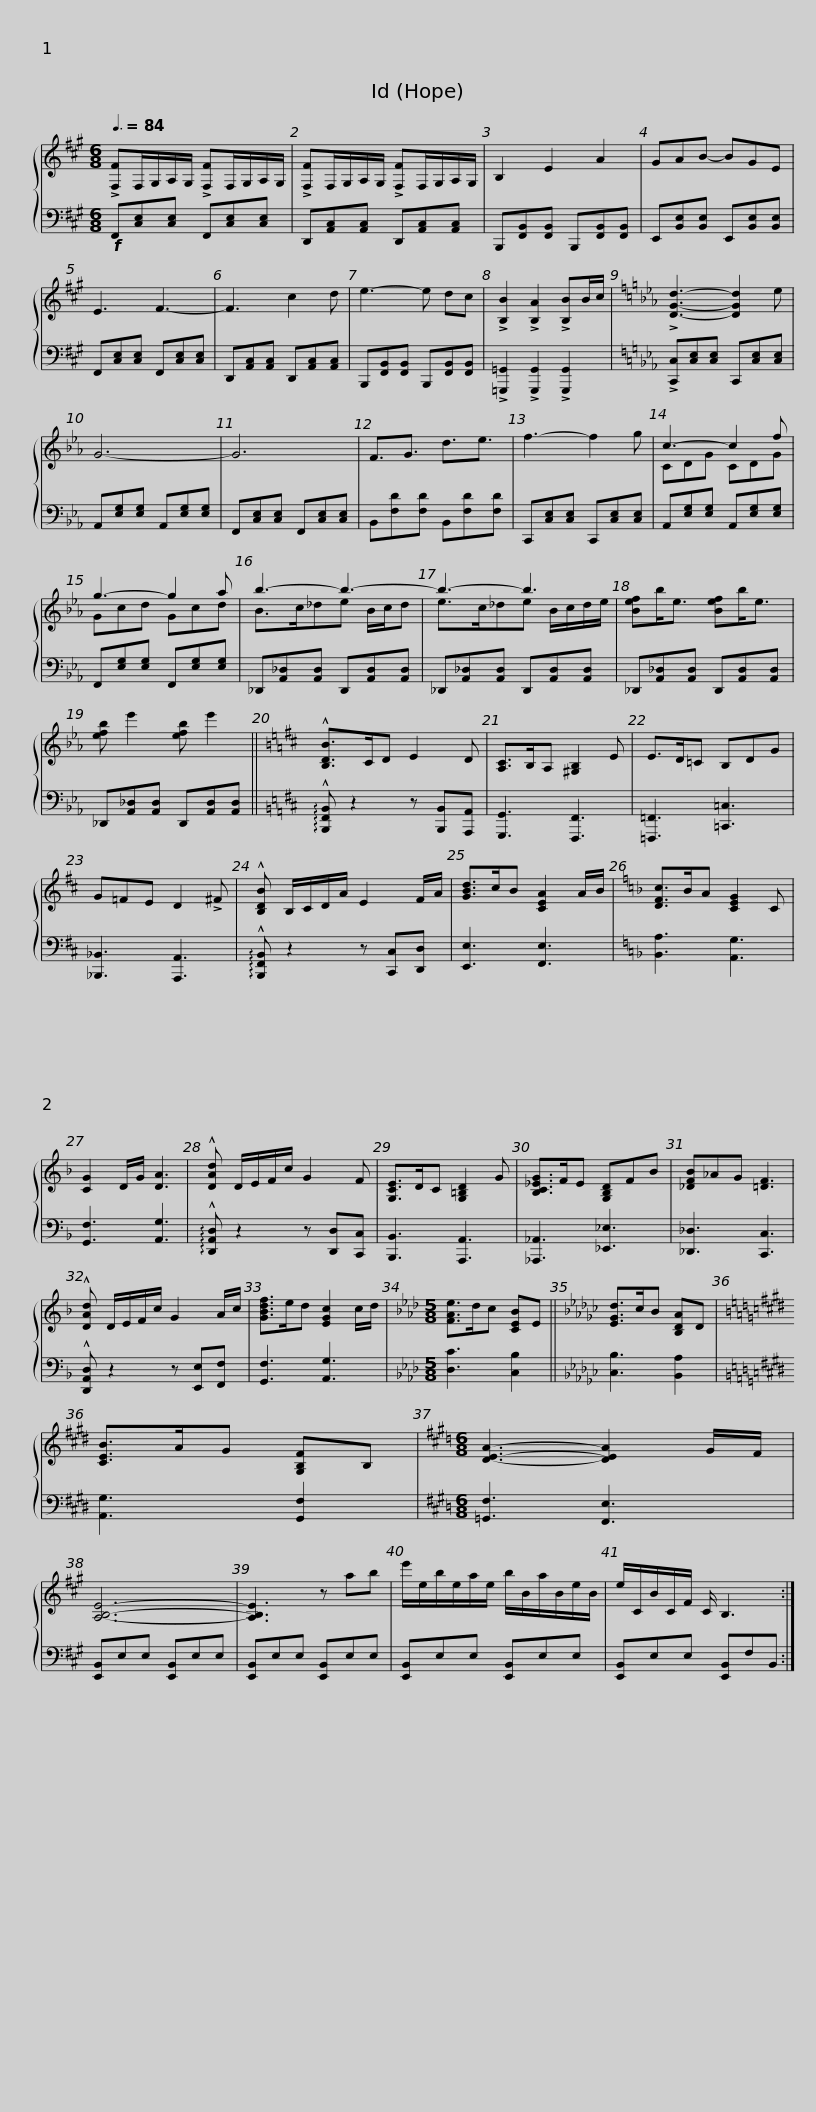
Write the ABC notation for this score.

X:1
%%score { ( 1 3 ) | 2 }
L:1/8
Q:3/8=84
M:6/8
I:linebreak $
K:A
V:1 treble
V:3 treble
V:2 bass
V:1
 !>![F,F]F,/G,/A,/G,/ !>![F,F]F,/G,/A,/G,/ | !>![F,F]F,/G,/A,/G,/ !>![F,F]F,/G,/A,/G,/ | B,2 E2 A2 | GAB- BGE |$ E3 F3- | %5
 F3 c2 d | e3- e dc | !>![B,B]2 !>![B,A]2 !>![B,B]B/c/ |[K:Eb] !>![DGd]3- [DGd]2 e | G6- |$ %10
 G6 | F3/2G3/2 d3/2e3/2 | f3- f2 g | c3- c2 f | g3- g2 a |$ %15
 b3- b3- | b3- b3 | [Bef]b<e [Bef]b<e | [efb] e'2 [efb] e'2 ||$[K:D] !^![B,DB]>CD E2 D | %20
 [A,C]>B,A, [^G,B,]2 E | E>D=C B,DG | G=FE D2 !>!^F | !^![B,DB] B,/C/D/A/ E2 F/A/ |$ [GBd]>cB [CEA]2 A/B/ | %25
[K:F] [DFc]>BA [CEG]2 C | [CG]2 D/G/ [DA]3 | !^![DAd] D/E/F/c/ G2 F | [G,CE]>DC [G,=B,D]2 G | [B,C_EG]>FE [G,B,D]FB |$ %30
 [_DFB]_AG [=DF]3 | !^![DAd] D/E/F/c/ G2 A/c/ | [GBdf]>ed [EGc]2 c/d/ |[K:Ab][M:5/8] [FAe]>dc [CEB]E ||$[K:Gb] [EGd]>cB [B,DA]D | %35
[K:E] [CEB]>AG [G,B,F]B, |[K:A][M:6/8] [DEA]3- [DEA]2 G/F/ | [A,B,E]6- | [A,B,E]3 z ab |$ e'/e/b/e/a/e/ b/B/a/B/e/B/ | %40
 e/C/B/C/F/ C/ B,3 :| %41
V:2
!f! F,,[C,E,][C,E,] F,,[C,E,][C,E,] | D,,[A,,C,][A,,C,] D,,[A,,C,][A,,C,] | B,,,[F,,B,,][F,,B,,] B,,,[F,,B,,][F,,B,,] | E,,[B,,E,][B,,E,] E,,[B,,E,][B,,E,] |$ F,,[C,E,][C,E,] F,,[C,E,][C,E,] | %5
 D,,[A,,C,][A,,C,] D,,[A,,C,][A,,C,] | B,,,[F,,B,,][F,,B,,] B,,,[F,,B,,][F,,B,,] | !>![=G,,,=G,,]2 !>![G,,,G,,]2 !>![G,,,G,,]2 |[K:Eb] !>![C,,C,][C,E,][C,E,] C,,[C,E,][C,E,] | A,,[E,G,][E,G,] A,,[E,G,][E,G,] |$ %10
 F,,[C,E,][C,E,] F,,[C,E,][C,E,] | B,,[F,D][F,D] B,,[F,D][F,D] | C,,[C,E,][C,E,] C,,[C,E,][C,E,] | A,,[E,G,][E,G,] A,,[E,G,][E,G,] | F,,[E,G,][E,G,] F,,[E,G,][E,G,] |$ %15
 _D,,[A,,_D,][A,,D,] D,,[A,,D,][A,,D,] | _D,,[A,,_D,][A,,D,] D,,[A,,D,][A,,D,] | _D,,[A,,_D,][A,,D,] D,,[A,,D,][A,,D,] | _D,,[A,,_D,][A,,D,] D,,[A,,D,][A,,D,] ||$[K:D] !arpeggio!!^![B,,,F,,B,,] z2 z [B,,,B,,][A,,,A,,] | %20
 [G,,,G,,]3 [F,,,F,,]3 | [=F,,,=F,,]3 [=C,,=C,]3 | [_B,,,_B,,]3 [A,,,A,,]3 | !arpeggio!!^![B,,,F,,B,,] z2 z [C,,C,][D,,D,] |$ [E,,E,]3 [F,,E,]3 | %25
[K:F] [B,,A,]3 [A,,G,]3 | [G,,F,]3 [A,,G,]3 | !arpeggio!!^![D,,A,,D,] z2 z [D,,D,][C,,C,] | [B,,,B,,]3 [A,,,A,,]3 | [_A,,,_A,,]3 [_E,,_E,]3 |$ %30
 [_D,,_D,]3 [C,,C,]3 | !^![D,,A,,D,] z2 z [E,,E,][F,,F,] | [G,,F,]3 [A,,G,]3 |[K:Ab][M:5/8] [D,C]3 [C,B,]2 ||$[K:Gb] [C,B,]3 [B,,A,]2 | %35
[K:E] [A,,G,]3 [G,,F,]2 |[K:A][M:6/8] [=G,,F,]3 [F,,E,]3 | [E,,B,,]E,E, [E,,B,,]E,E, | [E,,B,,]E,E, [E,,B,,]E,E, |$ [E,,B,,]E,E, [E,,B,,]E,E, | %40
 [E,,B,,]E,E, [E,,B,,]F,B,, :| %41
V:3
 x6 | x6 | x6 | x6 |$ x6 | %5
 x6 | x6 | x6 |[K:Eb] x6 | x6 |$ %10
 x6 | x6 | x6 | CDG CDG | Gcd Gcd |$ %15
 B>c_de B/c/d | e>c_de B/c/d/e/ | x6 | x6 ||$[K:D] x6 | %20
 x6 | x6 | x6 | x6 |$ x6 | %25
[K:F] x6 | x6 | x6 | x6 | x6 |$ %30
 x6 | x6 | x6 |[K:Ab][M:5/8] x5 ||$[K:Gb] x5 | %35
[K:E] x5 |[K:A][M:6/8] x6 | x6 | x6 |$ x6 | %40
 x6 :| %41
